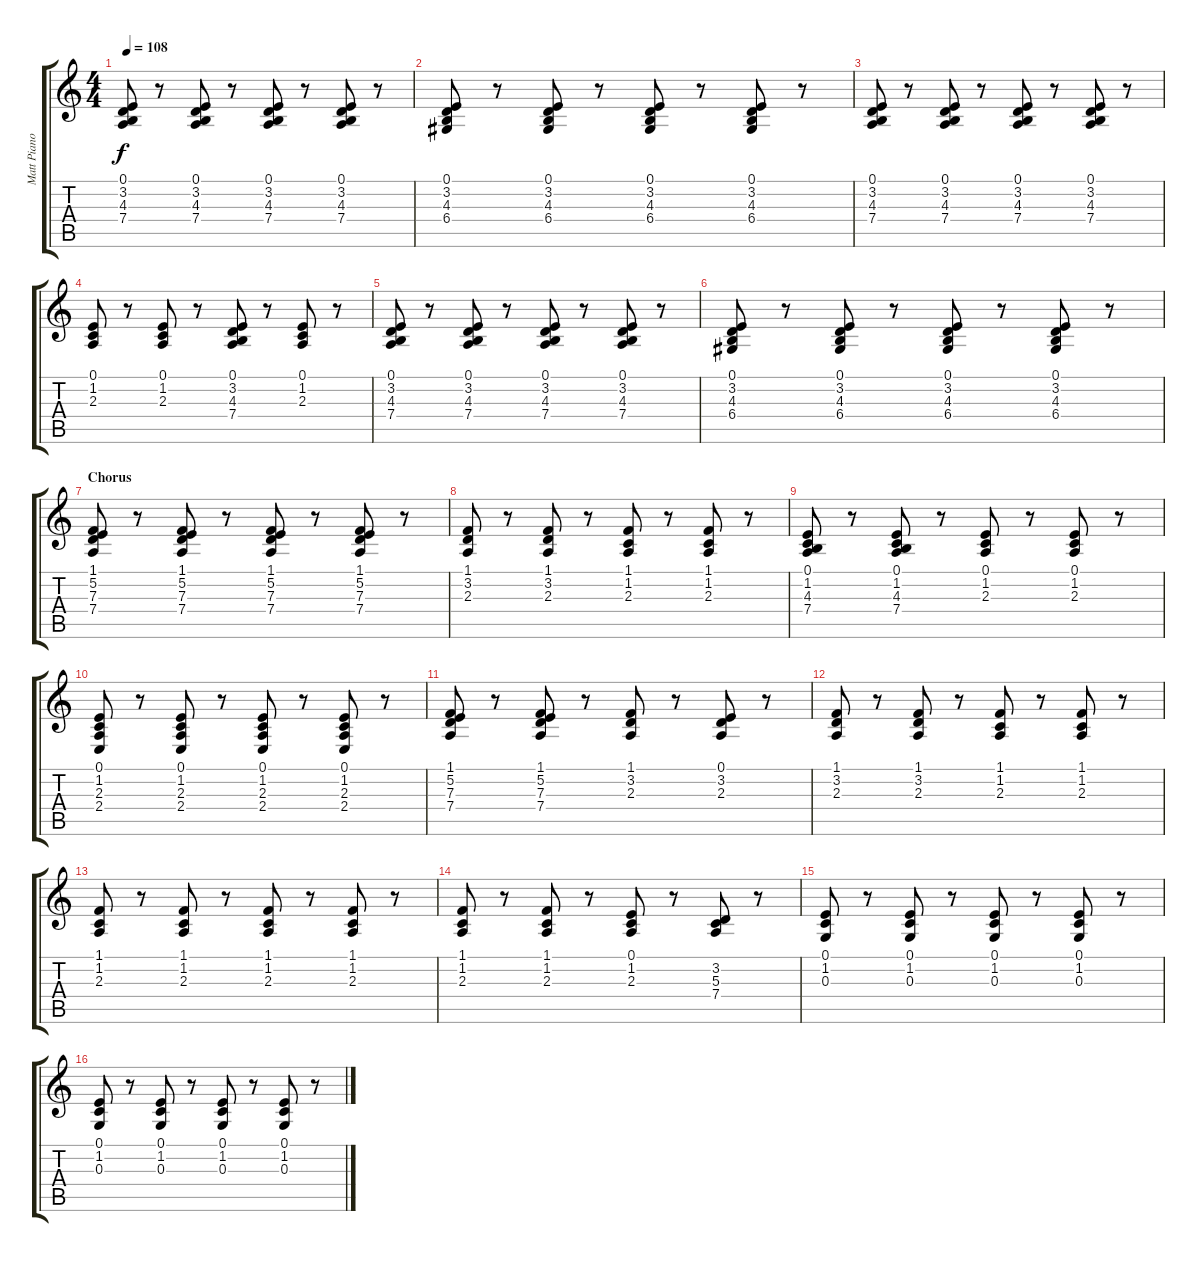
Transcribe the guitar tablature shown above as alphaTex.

\track ("Matt Piano" "Matt Piano") {instrument honkytonkpiano}
\staff {score tabs}
\tuning (E4 B3 G3 D3 A2 E2) {hide}
\ts (4 4)
\tempo 108
\clef g2
\ks c
(0.1 3.2 4.3 7.4).8{dy f} r.8 (0.1 3.2 4.3 7.4).8 r.8 (0.1 3.2 4.3 7.4).8 r.8 (0.1 3.2 4.3 7.4).8 r.8 |
(0.1 3.2 4.3 6.4).8 r.8 (0.1 3.2 4.3 6.4).8 r.8 (0.1 3.2 4.3 6.4).8 r.8 (0.1 3.2 4.3 6.4).8 r.8 |
(0.1 3.2 4.3 7.4).8 r.8 (0.1 3.2 4.3 7.4).8 r.8 (0.1 3.2 4.3 7.4).8 r.8 (0.1 3.2 4.3 7.4).8 r.8 |
(0.1 1.2 2.3).8 r.8 (0.1 1.2 2.3).8 r.8 (0.1 3.2 4.3 7.4).8 r.8 (0.1 1.2 2.3).8 r.8 |
(0.1 3.2 4.3 7.4).8 r.8 (0.1 3.2 4.3 7.4).8 r.8 (0.1 3.2 4.3 7.4).8 r.8 (0.1 3.2 4.3 7.4).8 r.8 |
(0.1 3.2 4.3 6.4).8 r.8 (0.1 3.2 4.3 6.4).8 r.8 (0.1 3.2 4.3 6.4).8 r.8 (0.1 3.2 4.3 6.4).8 r.8 |
\section ("" "Chorus")
(1.1 5.2 7.3 7.4).8 r.8 (1.1 5.2 7.3 7.4).8 r.8 (1.1 5.2 7.3 7.4).8 r.8 (1.1 5.2 7.3 7.4).8 r.8 |
(1.1 3.2 2.3).8 r.8 (1.1 3.2 2.3).8 r.8 (1.1 1.2 2.3).8 r.8 (1.1 1.2 2.3).8 r.8 |
(0.1 1.2 4.3 7.4).8 r.8 (0.1 1.2 4.3 7.4).8 r.8 (0.1 1.2 2.3).8 r.8 (0.1 1.2 2.3).8 r.8 |
(0.1 1.2 2.3 2.4).8 r.8 (0.1 1.2 2.3 2.4).8 r.8 (0.1 1.2 2.3 2.4).8 r.8 (0.1 1.2 2.3 2.4).8 r.8 |
(1.1 5.2 7.3 7.4).8 r.8 (1.1 5.2 7.3 7.4).8 r.8 (1.1 3.2 2.3).8 r.8 (0.1 3.2 2.3).8 r.8 |
(1.1 3.2 2.3).8 r.8 (1.1 3.2 2.3).8 r.8 (1.1 1.2 2.3).8 r.8 (1.1 1.2 2.3).8 r.8 |
(1.1 1.2 2.3).8 r.8 (1.1 1.2 2.3).8 r.8 (1.1 1.2 2.3).8 r.8 (1.1 1.2 2.3).8 r.8 |
(1.1 1.2 2.3).8 r.8 (1.1 1.2 2.3).8 r.8 (0.1 1.2 2.3).8 r.8 (3.2 5.3 7.4).8 r.8 |
(0.1 1.2 0.3).8 r.8 (0.1 1.2 0.3).8 r.8 (0.1 1.2 0.3).8 r.8 (0.1 1.2 0.3).8 r.8 |
(0.1 1.2 0.3).8 r.8 (0.1 1.2 0.3).8 r.8 (0.1 1.2 0.3).8 r.8 (0.1 1.2 0.3).8 r.8
